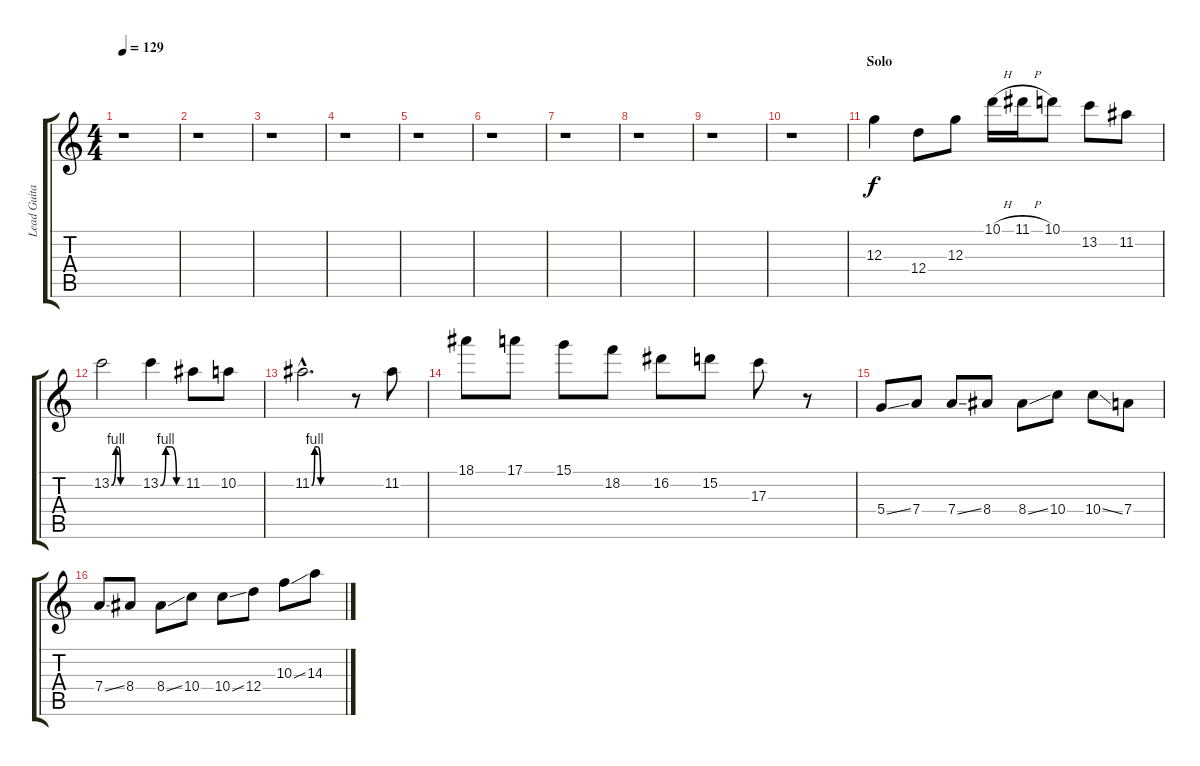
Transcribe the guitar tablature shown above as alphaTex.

\track ("Lead Guitar" "Lead Guita") {instrument distortionguitar}
\staff {score tabs}
\tuning (E4 B3 G3 D3 A2 E2) {hide}
\ts (4 4)
\tempo 129
\clef g2
\ks c
r.1{dy f} |
r.1 |
r.1 |
r.1 |
r.1 |
r.1 |
r.1 |
r.1 |
r.1 |
r.1 |
\section ("" "Solo")
12.3.4 12.4.8 12.3.8 10.1{h}.16 11.1{h}.16 10.1.8 13.2.8 11.2.8 |
13.2{be (custom 0 0 10 4 15 4 20 0 26 0 45 0 60 0)}.2 13.2{be (custom 0 0 15 4 30 4 45 0 60 0)}.4 11.2.8 10.2.8 |
11.2{be (custom 0 0 5 4 10 4 15 0 20 0 26 0 30 0 45 0 60 0) hac}.2{d} r.8 11.2.8 |
18.1.8 17.1.8 15.1.8 18.2.8 16.2.8 15.2.8 17.3.8 r.8 |
5.4{ss}.8 7.4.8 7.4{ss}.8 8.4.8 8.4{ss}.8 10.4.8 10.4{ss}.8 7.4.8 |
7.4{ss}.8 8.4.8 8.4{ss}.8 10.4.8 10.4{ss}.8 12.4.8 10.3{ss}.8 14.3.8
